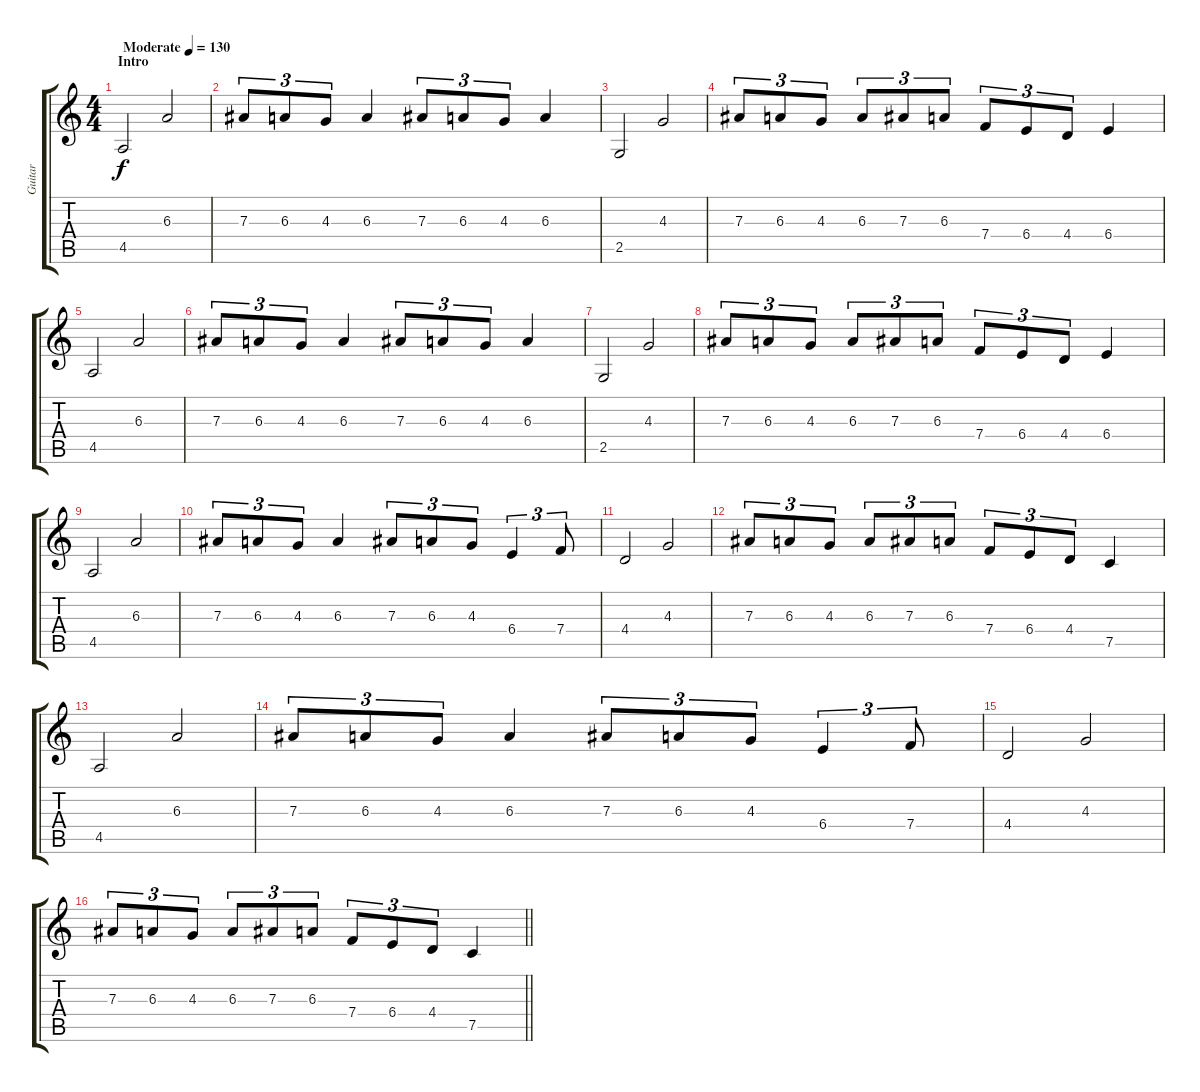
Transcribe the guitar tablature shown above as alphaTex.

\track ("Guitar" "Guitar") {instrument distortionguitar}
\staff {score tabs}
\tuning (C4 G3 Eb3 Bb2 F2 C2) {hide}
\ts (4 4)
\section ("" "Intro")
\tempo (130 "Moderate")
\clef g2
\ks c
4.5.2{dy f volume 11 instrument acousticguitarnylon} 6.3.2 |
7.3.8{tu (3 2)} 6.3.8{tu (3 2)} 4.3.8{tu (3 2)} 6.3.4 7.3.8{tu (3 2)} 6.3.8{tu (3 2)} 4.3.8{tu (3 2)} 6.3.4 |
2.5.2 4.3.2 |
7.3.8{tu (3 2)} 6.3.8{tu (3 2)} 4.3.8{tu (3 2)} 6.3.8{tu (3 2)} 7.3.8{tu (3 2)} 6.3.8{tu (3 2)} 7.4.8{tu (3 2)} 6.4.8{tu (3 2)} 4.4.8{tu (3 2)} 6.4.4 |
4.5.2 6.3.2 |
7.3.8{tu (3 2)} 6.3.8{tu (3 2)} 4.3.8{tu (3 2)} 6.3.4 7.3.8{tu (3 2)} 6.3.8{tu (3 2)} 4.3.8{tu (3 2)} 6.3.4 |
2.5.2 4.3.2 |
7.3.8{tu (3 2)} 6.3.8{tu (3 2)} 4.3.8{tu (3 2)} 6.3.8{tu (3 2)} 7.3.8{tu (3 2)} 6.3.8{tu (3 2)} 7.4.8{tu (3 2)} 6.4.8{tu (3 2)} 4.4.8{tu (3 2)} 6.4.4 |
4.5.2 6.3.2 |
7.3.8{tu (3 2)} 6.3.8{tu (3 2)} 4.3.8{tu (3 2)} 6.3.4 7.3.8{tu (3 2)} 6.3.8{tu (3 2)} 4.3.8{tu (3 2)} 6.4.4{tu (3 2)} 7.4.8{tu (3 2)} |
4.4.2 4.3.2 |
7.3.8{tu (3 2)} 6.3.8{tu (3 2)} 4.3.8{tu (3 2)} 6.3.8{tu (3 2)} 7.3.8{tu (3 2)} 6.3.8{tu (3 2)} 7.4.8{tu (3 2)} 6.4.8{tu (3 2)} 4.4.8{tu (3 2)} 7.5.4 |
4.5.2 6.3.2 |
7.3.8{tu (3 2)} 6.3.8{tu (3 2)} 4.3.8{tu (3 2)} 6.3.4 7.3.8{tu (3 2)} 6.3.8{tu (3 2)} 4.3.8{tu (3 2)} 6.4.4{tu (3 2)} 7.4.8{tu (3 2)} |
4.4.2 4.3.2 |
\barLineRight lightlight
7.3.8{tu (3 2)} 6.3.8{tu (3 2)} 4.3.8{tu (3 2)} 6.3.8{tu (3 2)} 7.3.8{tu (3 2)} 6.3.8{tu (3 2)} 7.4.8{tu (3 2)} 6.4.8{tu (3 2)} 4.4.8{tu (3 2)} 7.5.4
